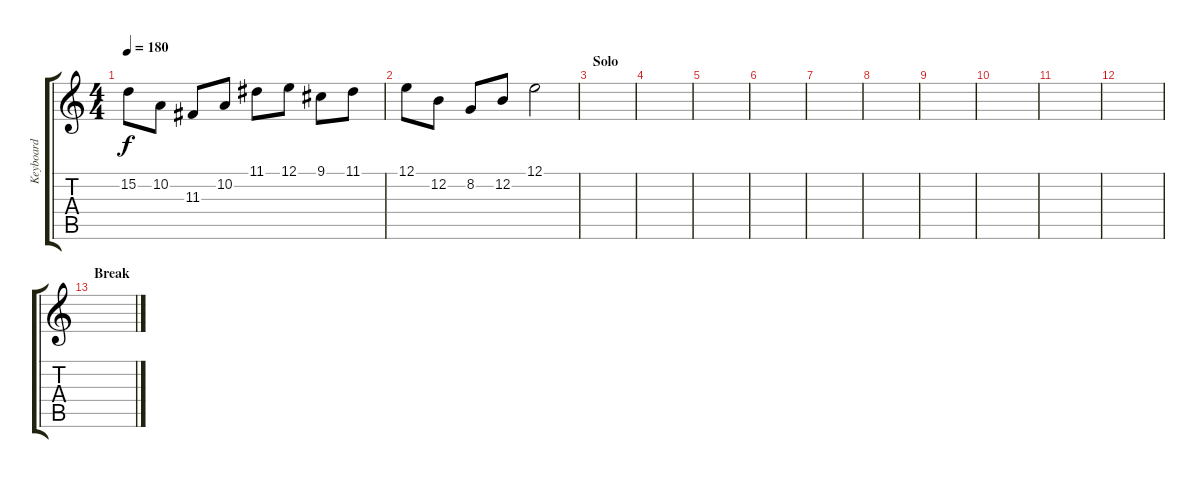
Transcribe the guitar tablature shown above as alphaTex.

\track ("Keyboard" "Keyboard") {instrument harpsichord}
\staff {score tabs}
\tuning (E4 B3 G3 D3 A2 E2) {hide}
\ts (4 4)
\tempo 180
\clef g2
\ks c
15.2.8{dy f} 10.2.8 11.3.8 10.2.8 11.1.8 12.1.8 9.1.8 11.1.8 |
12.1.8 12.2.8 8.2.8 12.2.8 12.1.2 |
\section ("" "Solo")
|
|
|
|
|
|
|
|
|
|
\section ("" "Break")
